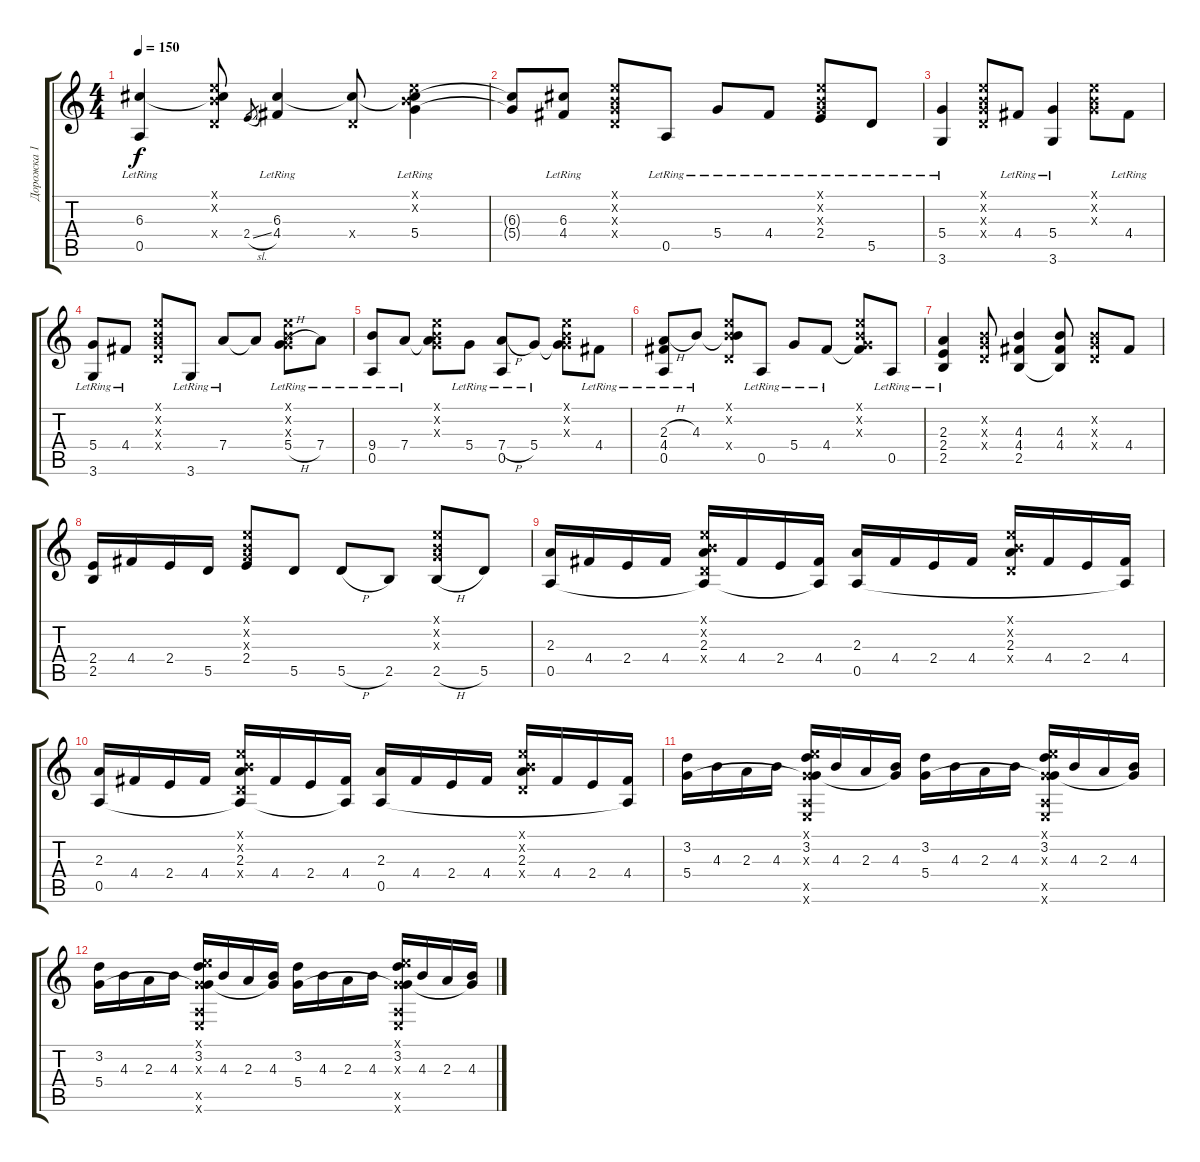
\track ("Дорожка 1" "Дорожка 1") {instrument acousticguitarnylon}
\staff {score tabs}
\tuning (E4 B3 G3 D3 A2 E2) {hide}
\ts (4 4)
\tempo 150
\clef g2
\ks c
(6.3{lr} 0.5{lr}).4{dy f} (0.1{x} 0.2{x} 6.3{t} 0.4{x}).8 2.4{sl}.8{gr} (6.3{lr} 4.4{lr}).4 (6.3{t} 0.4{x}).8 (0.1{x} 0.2{x} 6.3{t} 5.4{lr}).4 |
(6.3{t} 5.4{t}).8 (6.3{lr} 4.4{lr}).8 (0.1{x} 0.2{x} 0.3{x} 0.4{x}).8 0.5{lr}.8 5.4{lr}.8 4.4{lr}.8 (0.1{x} 0.2{x} 0.3{x} 2.4{lr}).8 5.5{lr}.8 |
(5.4{lr} 3.6{lr}).4 (0.1{x} 0.2{x} 0.3{x} 0.4{x}).8 4.4{lr}.8 (5.4{lr} 3.6{lr}).4 (0.1{x} 0.2{x} 0.3{x}).8 4.4{lr}.8 |
(5.4{lr} 3.6{lr}).8 4.4{lr}.8 (0.1{x} 0.2{x} 0.3{x} 0.4{x}).8 3.6{lr}.8 7.4{lr}.8 7.4{t}.8 (0.1{x} 0.2{x} 0.3{x} 5.4{h lr}).8 7.4{lr}.8 |
(9.4{lr} 0.5{lr}).8 7.4{lr}.8 (0.1{x} 0.2{x} 0.3{x} 7.4{t}).8 5.4{lr}.8 (7.4{h lr} 0.5{lr}).8 5.4{lr}.8 (0.1{x} 0.2{x} 0.3{x} 5.4{t}).8 4.4{lr}.8 |
(2.3{h lr} 4.4{lr} 0.5{lr}).8 4.3{lr}.8 (0.1{x} 0.2{x} 4.3{t} 0.4{x}).8 0.5{lr}.8 5.4{lr}.8 4.4{lr}.8 (0.1{x} 0.2{x} 0.3{x} 4.4{t}).8 0.5{lr}.8 |
(2.3 2.4 2.5{lr}).4 (0.2{x} 0.3{x} 0.4{x}).8 (4.3 4.4 2.5).4 (4.3 4.4 2.5{t}).8 (0.2{x} 0.3{x} 0.4{x}).8 4.4.8 |
(2.4 2.5).16 4.4.16 2.4.16 5.5.16 (0.1{x} 0.2{x} 0.3{x} 2.4).8 5.5.8 5.5{h}.8 2.5.8 (0.1{x} 0.2{x} 0.3{x} 2.5{h}).8 5.5.8 |
(2.3 0.5).16 4.4.16 2.4.16 4.4.16 (0.1{x} 0.2{x} 2.3 0.4{x} 0.5{t}).16 4.4.16 2.4.16 (4.4 0.5{t}).16 (2.3 0.5).16 4.4.16 2.4.16 4.4.16 (0.1{x} 0.2{x} 2.3 0.4{x}).16 4.4.16 2.4.16 (4.4 0.5{t}).16 |
(2.3 0.5).16 4.4.16 2.4.16 4.4.16 (0.1{x} 0.2{x} 2.3 0.4{x} 0.5{t}).16 4.4.16 2.4.16 (4.4 0.5{t}).16 (2.3 0.5).16 4.4.16 2.4.16 4.4.16 (0.1{x} 0.2{x} 2.3 0.4{x}).16 4.4.16 2.4.16 (4.4 0.5{t}).16 |
(3.2 5.4).16{volume 0} 4.3.16 2.3.16 4.3.16 (0.1{x} 3.2 0.3{x} 5.4{t} 0.5{x} 0.6{x}).16 4.3.16 2.3.16 (4.3 5.4{t}).16 (3.2 5.4).16 4.3.16 2.3.16 4.3.16 (0.1{x} 3.2 0.3{x} 5.4{t} 0.5{x} 0.6{x}).16 4.3.16 2.3.16 (4.3 5.4{t}).16 |
(3.2 5.4).16 4.3.16 2.3.16 4.3.16 (0.1{x} 3.2 0.3{x} 5.4{t} 0.5{x} 0.6{x}).16 4.3.16 2.3.16 (4.3 5.4{t}).16 (3.2 5.4).16 4.3.16 2.3.16 4.3.16 (0.1{x} 3.2 0.3{x} 5.4{t} 0.5{x} 0.6{x}).16 4.3.16 2.3.16 (4.3 5.4{t}).16
